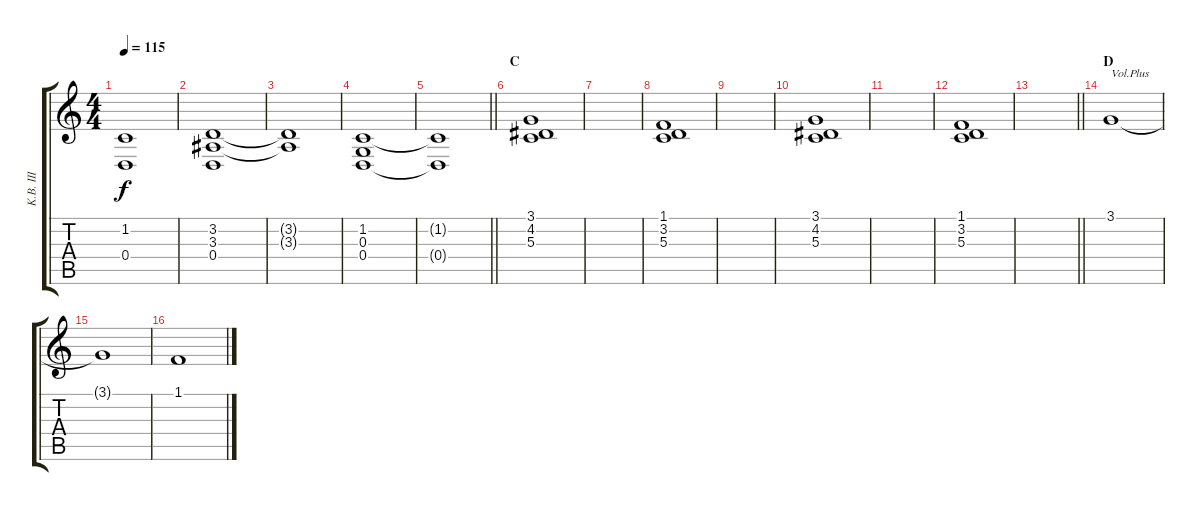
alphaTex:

\track ("K.B. III" "K.B. III") {instrument pad5bowed}
\staff {score tabs}
\tuning (E4 B3 G3 D3 A2 E2) {hide}
\ts (4 4)
\tempo 115
\clef g2
\ks c
(1.2{t} 0.4{t}).1{dy f} |
(3.2 3.3 0.4).1 |
(3.2{t} 3.3{t}).1 |
(1.2 0.3 0.4).1 |
\barLineRight lightlight
(1.2{t} 0.4{t}).1 |
\section ("" "C")
(3.1 4.2 5.3).1 |
|
(1.1 3.2 5.3).1 |
|
(3.1 4.2 5.3).1 |
|
(1.1 3.2 5.3).1 |
\barLineRight lightlight
|
\section ("" "D")
3.1.1{txt "Vol.Plus" volume 10} |
3.1{t}.1 |
1.1.1
